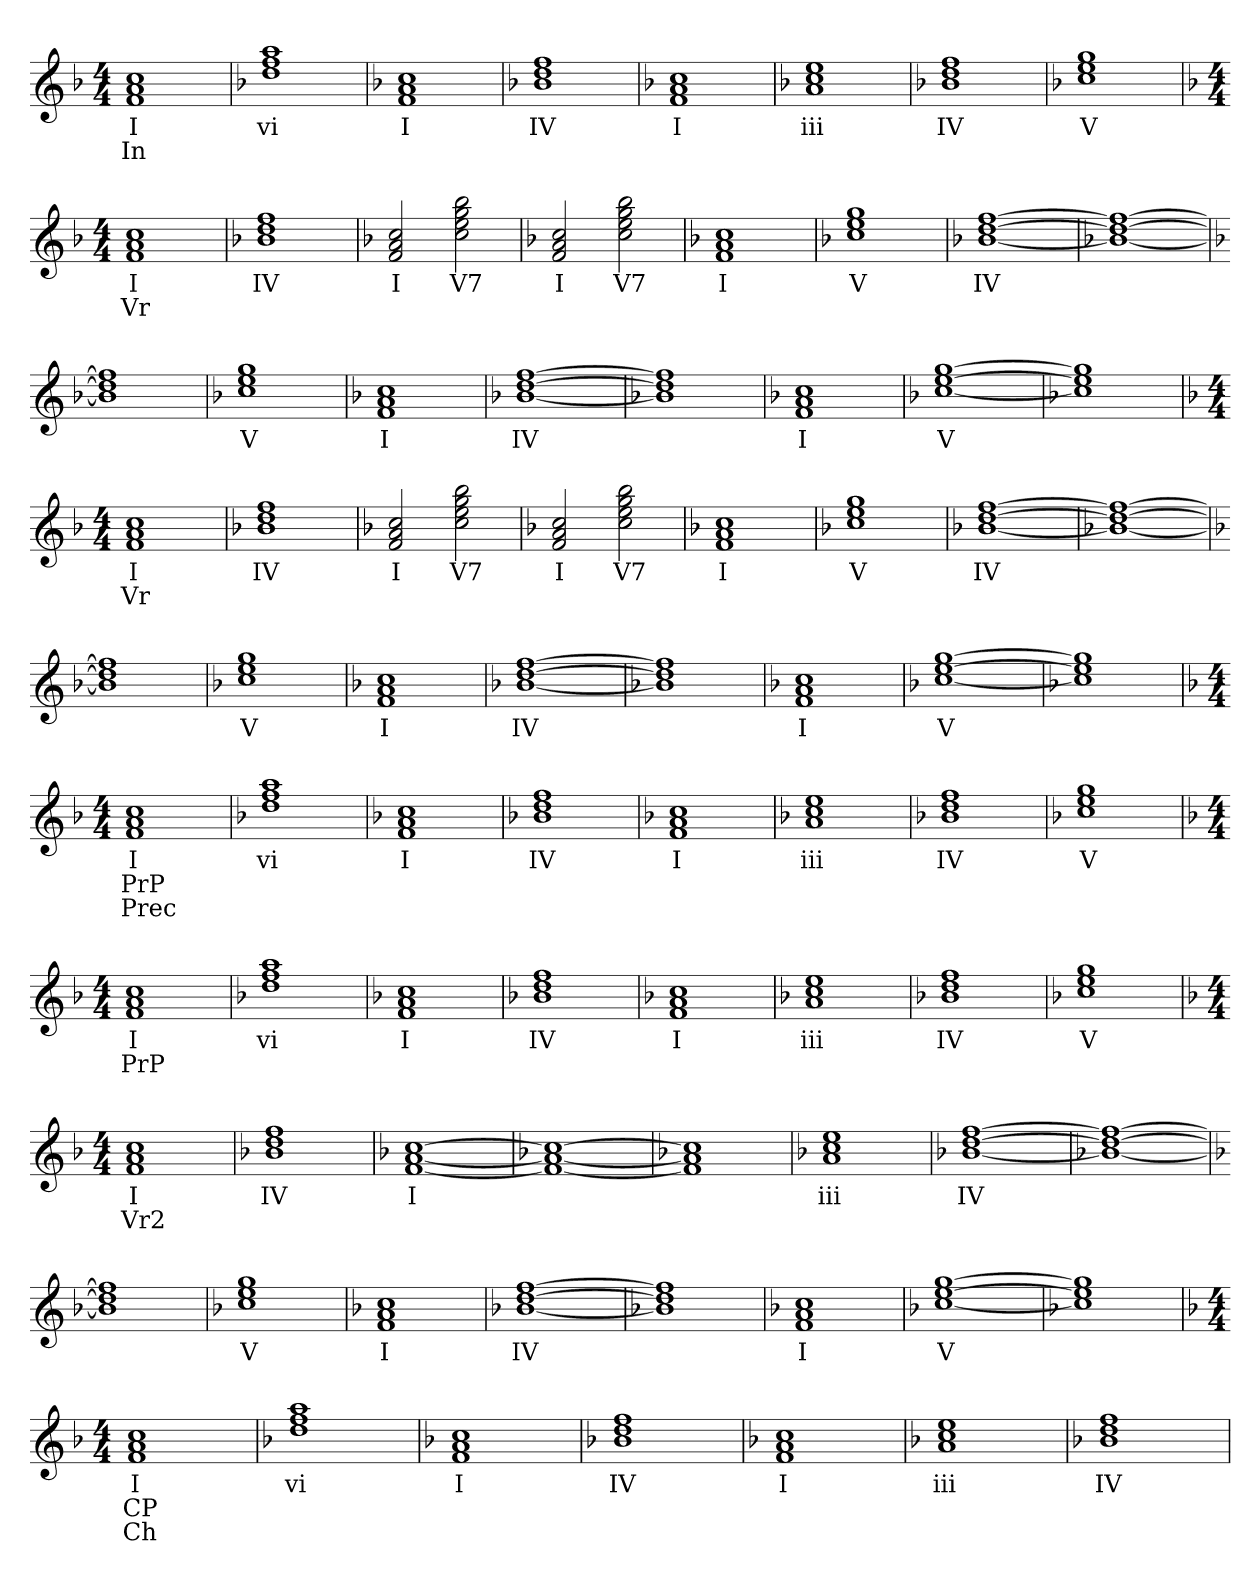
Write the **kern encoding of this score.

**kern	**text	**text	**text
*part1	*part1	*part1	*part1
*staff1	*staff1	*staff1	*staff1
*k[b-]	*	*	*
*F:	*	*	*
*M4/4	*	*	*
=	=	=	=
1f 1a 1cc	I	In	.
=	=	=	=
*k[b-]	*	*	*
*F:	*	*	*
1dd 1ff 1aa	vi	.	.
=	=	=	=
*k[b-]	*	*	*
*F:	*	*	*
1f 1a 1cc	I	.	.
=	=	=	=
*k[b-]	*	*	*
*F:	*	*	*
1b- 1dd 1ff	IV	.	.
=	=	=	=
*k[b-]	*	*	*
*F:	*	*	*
1f 1a 1cc	I	.	.
=	=	=	=
*k[b-]	*	*	*
*F:	*	*	*
1a 1cc 1ee	iii	.	.
=	=	=	=
*k[b-]	*	*	*
*F:	*	*	*
1b- 1dd 1ff	IV	.	.
=	=	=	=
*k[b-]	*	*	*
*F:	*	*	*
1cc 1ee 1gg	V	.	.
=	=	=	=
*k[b-]	*	*	*
*F:	*	*	*
*M4/4	*	*	*
1f 1a 1cc	I	Vr	.
=	=	=	=
*k[b-]	*	*	*
*F:	*	*	*
1b- 1dd 1ff	IV	.	.
=	=	=	=
*k[b-]	*	*	*
*F:	*	*	*
2f 2a 2cc	I	.	.
2cc 2ee 2gg 2bb-	V7	.	.
=	=	=	=
*k[b-]	*	*	*
*F:	*	*	*
2f 2a 2cc	I	.	.
2cc 2ee 2gg 2bb-	V7	.	.
=	=	=	=
*k[b-]	*	*	*
*F:	*	*	*
1f 1a 1cc	I	.	.
=	=	=	=
*k[b-]	*	*	*
*F:	*	*	*
1cc 1ee 1gg	V	.	.
=	=	=	=
*k[b-]	*	*	*
*F:	*	*	*
[1b- [1dd [1ff	IV	.	.
=	=	=	=
*k[b-]	*	*	*
*F:	*	*	*
1b-_ 1dd_ 1ff_	.	.	.
=	=	=	=
*k[b-]	*	*	*
*F:	*	*	*
1b-] 1dd] 1ff]	.	.	.
=	=	=	=
*k[b-]	*	*	*
*F:	*	*	*
1cc 1ee 1gg	V	.	.
=	=	=	=
*k[b-]	*	*	*
*F:	*	*	*
1f 1a 1cc	I	.	.
=	=	=	=
*k[b-]	*	*	*
*F:	*	*	*
[1b- [1dd [1ff	IV	.	.
=	=	=	=
*k[b-]	*	*	*
*F:	*	*	*
1b-] 1dd] 1ff]	.	.	.
=	=	=	=
*k[b-]	*	*	*
*F:	*	*	*
1f 1a 1cc	I	.	.
=	=	=	=
*k[b-]	*	*	*
*F:	*	*	*
[1cc [1ee [1gg	V	.	.
=	=	=	=
*k[b-]	*	*	*
*F:	*	*	*
1cc] 1ee] 1gg]	.	.	.
=	=	=	=
*k[b-]	*	*	*
*F:	*	*	*
*M4/4	*	*	*
1f 1a 1cc	I	Vr	.
=	=	=	=
*k[b-]	*	*	*
*F:	*	*	*
1b- 1dd 1ff	IV	.	.
=	=	=	=
*k[b-]	*	*	*
*F:	*	*	*
2f 2a 2cc	I	.	.
2cc 2ee 2gg 2bb-	V7	.	.
=	=	=	=
*k[b-]	*	*	*
*F:	*	*	*
2f 2a 2cc	I	.	.
2cc 2ee 2gg 2bb-	V7	.	.
=	=	=	=
*k[b-]	*	*	*
*F:	*	*	*
1f 1a 1cc	I	.	.
=	=	=	=
*k[b-]	*	*	*
*F:	*	*	*
1cc 1ee 1gg	V	.	.
=	=	=	=
*k[b-]	*	*	*
*F:	*	*	*
[1b- [1dd [1ff	IV	.	.
=	=	=	=
*k[b-]	*	*	*
*F:	*	*	*
1b-_ 1dd_ 1ff_	.	.	.
=	=	=	=
*k[b-]	*	*	*
*F:	*	*	*
1b-] 1dd] 1ff]	.	.	.
=	=	=	=
*k[b-]	*	*	*
*F:	*	*	*
1cc 1ee 1gg	V	.	.
=	=	=	=
*k[b-]	*	*	*
*F:	*	*	*
1f 1a 1cc	I	.	.
=	=	=	=
*k[b-]	*	*	*
*F:	*	*	*
[1b- [1dd [1ff	IV	.	.
=	=	=	=
*k[b-]	*	*	*
*F:	*	*	*
1b-] 1dd] 1ff]	.	.	.
=	=	=	=
*k[b-]	*	*	*
*F:	*	*	*
1f 1a 1cc	I	.	.
=	=	=	=
*k[b-]	*	*	*
*F:	*	*	*
[1cc [1ee [1gg	V	.	.
=	=	=	=
*k[b-]	*	*	*
*F:	*	*	*
1cc] 1ee] 1gg]	.	.	.
=	=	=	=
*k[b-]	*	*	*
*F:	*	*	*
*M4/4	*	*	*
1f 1a 1cc	I	PrP	Prec
=	=	=	=
*k[b-]	*	*	*
*F:	*	*	*
1dd 1ff 1aa	vi	.	.
=	=	=	=
*k[b-]	*	*	*
*F:	*	*	*
1f 1a 1cc	I	.	.
=	=	=	=
*k[b-]	*	*	*
*F:	*	*	*
1b- 1dd 1ff	IV	.	.
=	=	=	=
*k[b-]	*	*	*
*F:	*	*	*
1f 1a 1cc	I	.	.
=	=	=	=
*k[b-]	*	*	*
*F:	*	*	*
1a 1cc 1ee	iii	.	.
=	=	=	=
*k[b-]	*	*	*
*F:	*	*	*
1b- 1dd 1ff	IV	.	.
=	=	=	=
*k[b-]	*	*	*
*F:	*	*	*
1cc 1ee 1gg	V	.	.
=	=	=	=
*k[b-]	*	*	*
*F:	*	*	*
*M4/4	*	*	*
1f 1a 1cc	I	PrP	.
=	=	=	=
*k[b-]	*	*	*
*F:	*	*	*
1dd 1ff 1aa	vi	.	.
=	=	=	=
*k[b-]	*	*	*
*F:	*	*	*
1f 1a 1cc	I	.	.
=	=	=	=
*k[b-]	*	*	*
*F:	*	*	*
1b- 1dd 1ff	IV	.	.
=	=	=	=
*k[b-]	*	*	*
*F:	*	*	*
1f 1a 1cc	I	.	.
=	=	=	=
*k[b-]	*	*	*
*F:	*	*	*
1a 1cc 1ee	iii	.	.
=	=	=	=
*k[b-]	*	*	*
*F:	*	*	*
1b- 1dd 1ff	IV	.	.
=	=	=	=
*k[b-]	*	*	*
*F:	*	*	*
1cc 1ee 1gg	V	.	.
=	=	=	=
*k[b-]	*	*	*
*F:	*	*	*
*M4/4	*	*	*
1f 1a 1cc	I	Vr2	.
=	=	=	=
*k[b-]	*	*	*
*F:	*	*	*
1b- 1dd 1ff	IV	.	.
=	=	=	=
*k[b-]	*	*	*
*F:	*	*	*
[1f [1a [1cc	I	.	.
=	=	=	=
*k[b-]	*	*	*
*F:	*	*	*
1f_ 1a_ 1cc_	.	.	.
=	=	=	=
*k[b-]	*	*	*
*F:	*	*	*
1f] 1a] 1cc]	.	.	.
=	=	=	=
*k[b-]	*	*	*
*F:	*	*	*
1a 1cc 1ee	iii	.	.
=	=	=	=
*k[b-]	*	*	*
*F:	*	*	*
[1b- [1dd [1ff	IV	.	.
=	=	=	=
*k[b-]	*	*	*
*F:	*	*	*
1b-_ 1dd_ 1ff_	.	.	.
=	=	=	=
*k[b-]	*	*	*
*F:	*	*	*
1b-] 1dd] 1ff]	.	.	.
=	=	=	=
*k[b-]	*	*	*
*F:	*	*	*
1cc 1ee 1gg	V	.	.
=	=	=	=
*k[b-]	*	*	*
*F:	*	*	*
1f 1a 1cc	I	.	.
=	=	=	=
*k[b-]	*	*	*
*F:	*	*	*
[1b- [1dd [1ff	IV	.	.
=	=	=	=
*k[b-]	*	*	*
*F:	*	*	*
1b-] 1dd] 1ff]	.	.	.
=	=	=	=
*k[b-]	*	*	*
*F:	*	*	*
1f 1a 1cc	I	.	.
=	=	=	=
*k[b-]	*	*	*
*F:	*	*	*
[1cc [1ee [1gg	V	.	.
=	=	=	=
*k[b-]	*	*	*
*F:	*	*	*
1cc] 1ee] 1gg]	.	.	.
=	=	=	=
*k[b-]	*	*	*
*F:	*	*	*
*M4/4	*	*	*
1f 1a 1cc	I	CP	Ch
=	=	=	=
*k[b-]	*	*	*
*F:	*	*	*
1dd 1ff 1aa	vi	.	.
=	=	=	=
*k[b-]	*	*	*
*F:	*	*	*
1f 1a 1cc	I	.	.
=	=	=	=
*k[b-]	*	*	*
*F:	*	*	*
1b- 1dd 1ff	IV	.	.
=	=	=	=
*k[b-]	*	*	*
*F:	*	*	*
1f 1a 1cc	I	.	.
=	=	=	=
*k[b-]	*	*	*
*F:	*	*	*
1a 1cc 1ee	iii	.	.
=	=	=	=
*k[b-]	*	*	*
*F:	*	*	*
1b- 1dd 1ff	IV	.	.
=	=	=	=
*-	*-	*-	*-
